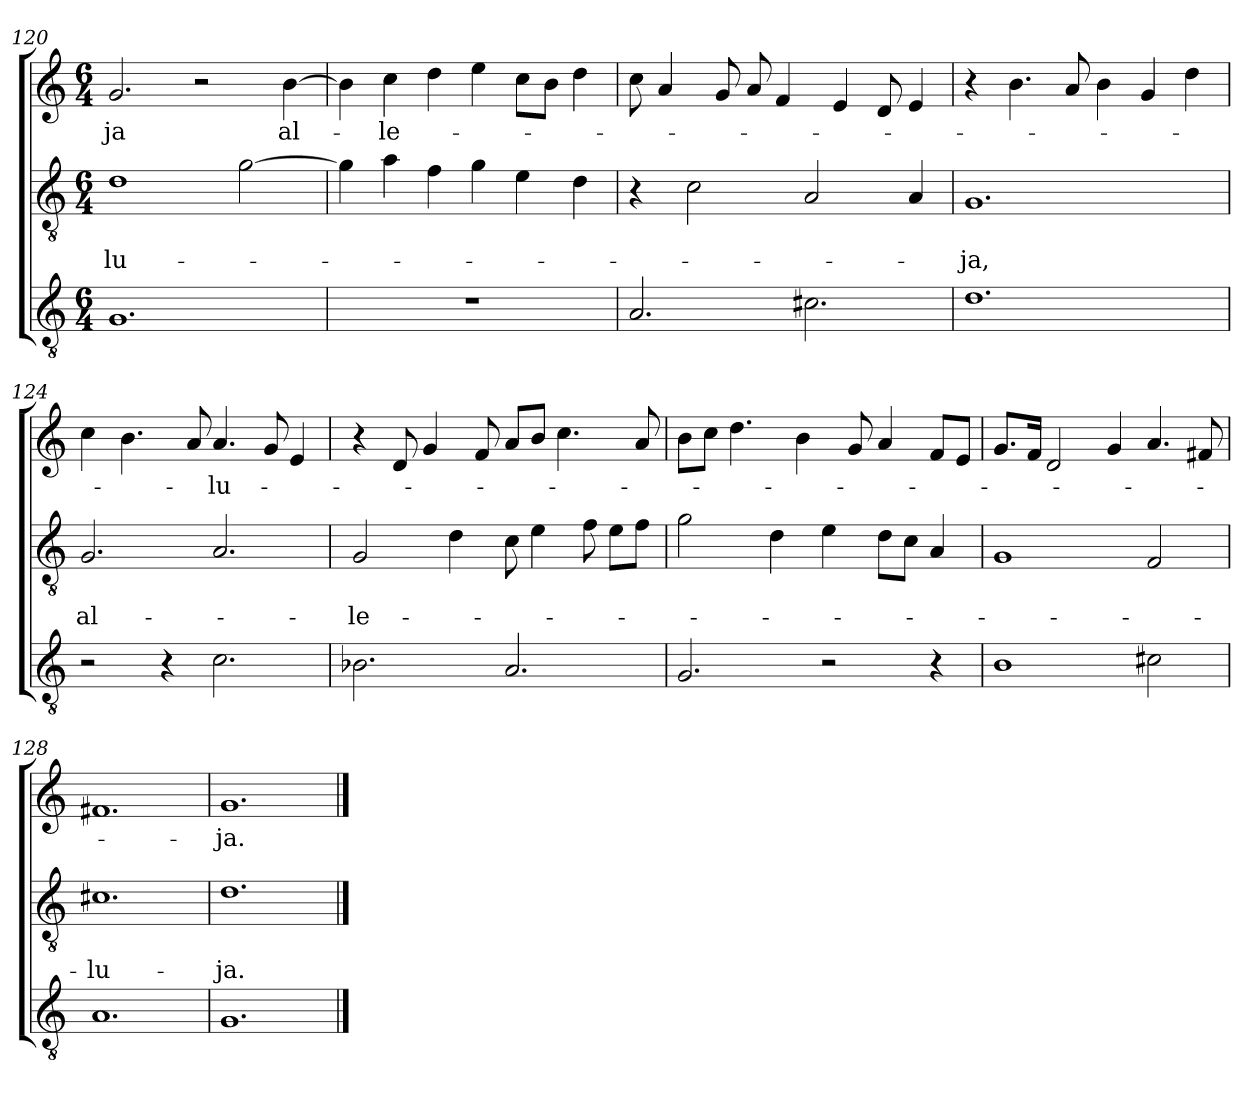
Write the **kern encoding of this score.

**kern	**kern	**text	**text	**kern	**text
*part3	*part2	*part2	*part2	*part1	*part1
*staff3	*staff2	*staff2	*staff2	*staff1	*staff1
!!LO:LB:g=z
*clefGv2	*clefGv2	*	*	*clefG2	*
*k[]	*k[]	*	*	*k[]	*
*C:	*C:	*	*	*C:	*
*M6/4	*M6/4	*	*	*M6/4	*
=120	=120	=120	=120	=120	=120
!	!	!	!LO:LY:b	!	!LO:LY:b
1.G	1d	.	-lu-	2.g/	-ja
.	.	.	.	2r	.
.	[2g\	.	.	.	.
!	!	!	!	!	!LO:LY:b
.	.	.	.	[4b\	al-
=121	=121	=121	=121	=121	=121
1.r	4g\]	.	.	4b\]	.
!	!	!	!	!	!LO:LY:b
.	4a\	.	.	4cc\	-le-
.	4f\	.	.	4dd\	.
.	4g\	.	.	4ee\	.
.	4e\	.	.	8cc\L	.
.	.	.	.	8b\J	.
.	4d\	.	.	4dd\	.
=122	=122	=122	=122	=122	=122
2.A/	4r	.	.	8cc\	.
.	.	.	.	4a/	.
.	2c\	.	.	.	.
.	.	.	.	8g/	.
.	.	.	.	8a/	.
.	.	.	.	4f/	.
2.c#\	2A/	.	.	.	.
.	.	.	.	4e/	.
.	.	.	.	8d/	.
.	4A/	.	.	4e/	.
=123	=123	=123	=123	=123	=123
!	!	!	!LO:LY:b	!	!
1.d	1.G	.	-ja,	4r	.
.	.	.	.	4.b\	.
.	.	.	.	8a/	.
.	.	.	.	4b\	.
.	.	.	.	4g/	.
.	.	.	.	4dd\	.
=124	=124	=124	=124	=124	=124
!	!	!	!LO:LY:b	!	!
2r	2.G/	.	al-	4cc\	.
.	.	.	.	4.b\	.
4r	.	.	.	.	.
.	.	.	.	8a/	.
!	!	!	!	!	!LO:LY:b
2.c\	2.A/	.	.	4.a/	-lu-
.	.	.	.	8g/	.
.	.	.	.	4e/	.
!!LO:LB:g=z
=125	=125	=125	=125	=125	=125
!	!	!	!LO:LY:b	!	!
2.B-\	2G/	.	-le-	4r	.
.	.	.	.	8d/	.
.	.	.	.	4g/	.
.	4d\	.	.	.	.
.	.	.	.	8f/	.
2.A/	8c\	.	.	8a/L	.
.	4e\	.	.	8b/J	.
.	.	.	.	4.cc\	.
.	8f\	.	.	.	.
.	8e\L	.	.	.	.
.	8f\J	.	.	8a/	.
=126	=126	=126	=126	=126	=126
2.G/	2g\	.	.	8b\L	.
.	.	.	.	8cc\J	.
.	.	.	.	4.dd\	.
.	4d\	.	.	.	.
.	.	.	.	4b\	.
2r	4e\	.	.	.	.
.	.	.	.	8g/	.
.	8d\L	.	.	4a/	.
.	8c\J	.	.	.	.
4r	4A/	.	.	8f/L	.
.	.	.	.	8e/J	.
=127	=127	=127	=127	=127	=127
1B	1G	.	.	8.g/L	.
.	.	.	.	16f/Jk	.
.	.	.	.	2d/	.
.	.	.	.	4g/	.
2c#\	2F/	.	.	4.a/	.
.	.	.	.	8f#/	.
=128	=128	=128	=128	=128	=128
!	!	!	!LO:LY:b	!	!
1.A	1.c#X	.	-lu-	1.f#	.
=129	=129	=129	=129	=129	=129
!	!	!	!LO:LY:b	!	!LO:LY:b
1.G	1.d	.	-ja.	1.g	-ja.
==	==	==	==	==	==
*-	*-	*-	*-	*-	*-
